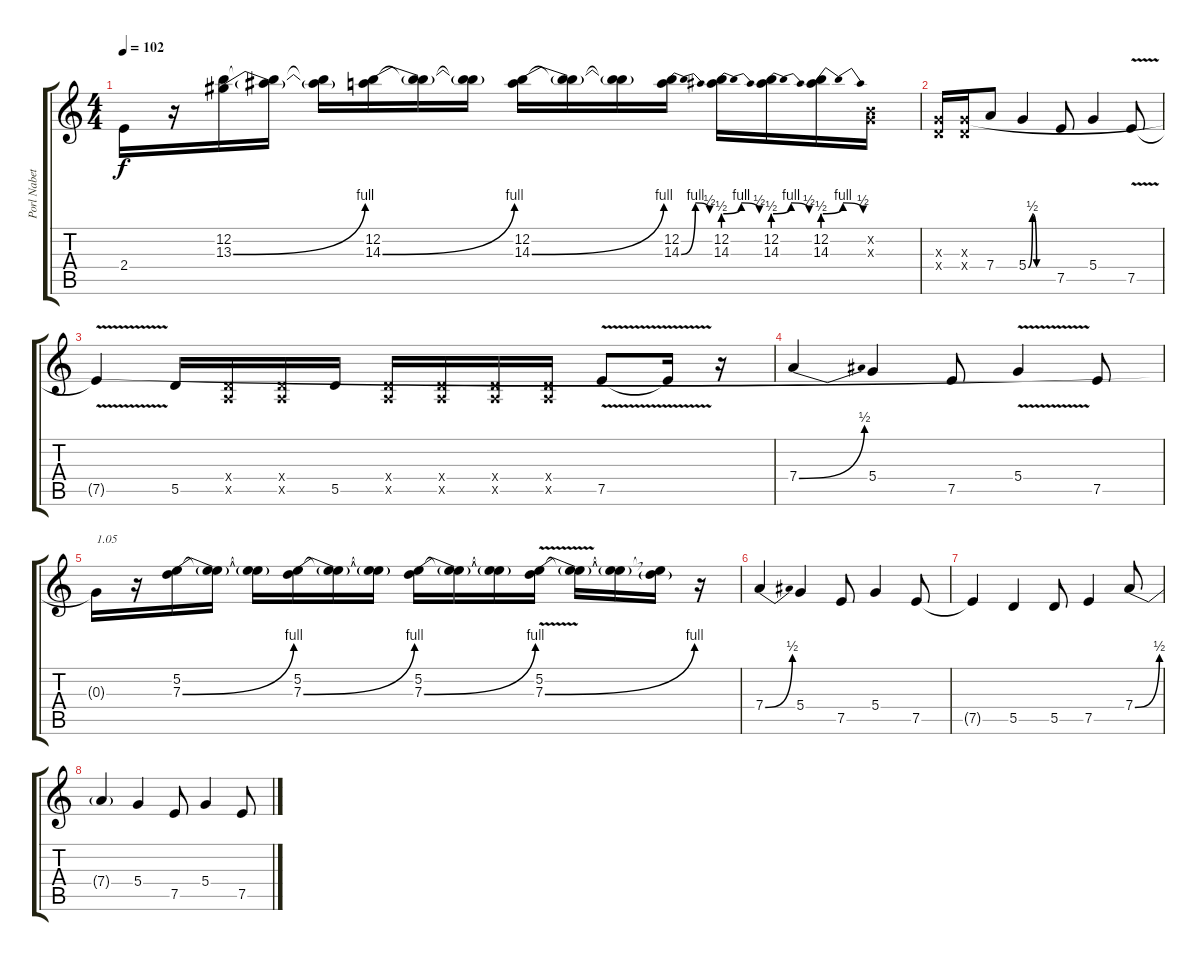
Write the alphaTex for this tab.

\track ("Porl Nabetakk 29 A Finir" "Porl Nabet") {mute instrument acousticguitarsteel}
\staff {score tabs}
\tuning (E4 B3 G3 D3 A2 E2) {hide}
\ts (4 4)
\tempo 102
\clef g2
\ks c
2.4.16{dy f} r.16 (12.2 13.3{be (bend 0 0 60 4)}).16 (12.2{t} 13.3{t}).16 (12.2{t} 13.3{t}).16 (12.2 14.3{be (bend 0 0 60 4)}).16 (12.2{t} 14.3{t}).16 (12.2{t} 14.3{t}).16 (12.2 14.3{be (bend 0 0 60 4)}).16 (12.2{t} 14.3{t}).16 (12.2{t} 14.3{t}).16 (12.2 14.3{be (bendrelease 0 0 15 4 45 4 60 2)}).16 (12.2 14.3{be (bendrelease 0 2 15 4 45 4 60 2)}).16 (12.2 14.3{be (bendrelease 0 2 15 4 45 4 60 2)}).16 (12.2 14.3{be (bendrelease 0 2 15 4 45 4 60 2)}).16 (0.2{x} 0.3{x}).16 |
(0.3{x} 0.4{x}).16 (0.3{x} 0.4{x}).16 7.4.8 5.4{be (custom 0 0 10 2 20 0 30 0 60 0)}.4 7.5.8 5.4.4 7.5{v}.8 |
7.5{t}.4 5.5.16 (0.4{x} 0.5{x}).16 (0.4{x} 0.5{x}).16 5.5.16 (0.4{x} 0.5{x}).16 (0.4{x} 0.5{x}).16 (0.4{x} 0.5{x}).16 (0.4{x} 0.5{x}).16 7.5{v}.8 7.5{t}.16 r.16 |
7.4{be (bend 0 0 60 2)}.4 5.4.4 7.5.8 5.4{v}.4 7.5.8 |
0.3{t}.16{txt "1.05"} r.16 (5.2 7.3{be (bend 0 0 60 4)}).16 (5.2{t} 7.3{t}).16 (5.2{t} 7.3{t}).16 (5.2 7.3{be (bend 0 0 60 4)}).16 (5.2{t} 7.3{t}).16 (5.2{t} 7.3{t}).16 (5.2 7.3{be (bend 0 0 60 4)}).16 (5.2{t} 7.3{t}).16 (5.2{t} 7.3{t}).16 (5.2 7.3{be (bend 0 0 60 4) v}).16 (5.2{t} 7.3{t}).16 (5.2{t} 7.3{t}).16 (5.2{t} 7.3{t}).16 r.16 |
7.4{be (bend 0 0 60 2)}.4 5.4.4 7.5.8 5.4.4 7.5.8 |
7.5{t}.4 5.5.4 5.5.8 7.5.4 7.4{be (bend 0 0 60 2)}.8 |
7.4{t}.4 5.4.4 7.5.8 5.4.4 7.5.8
